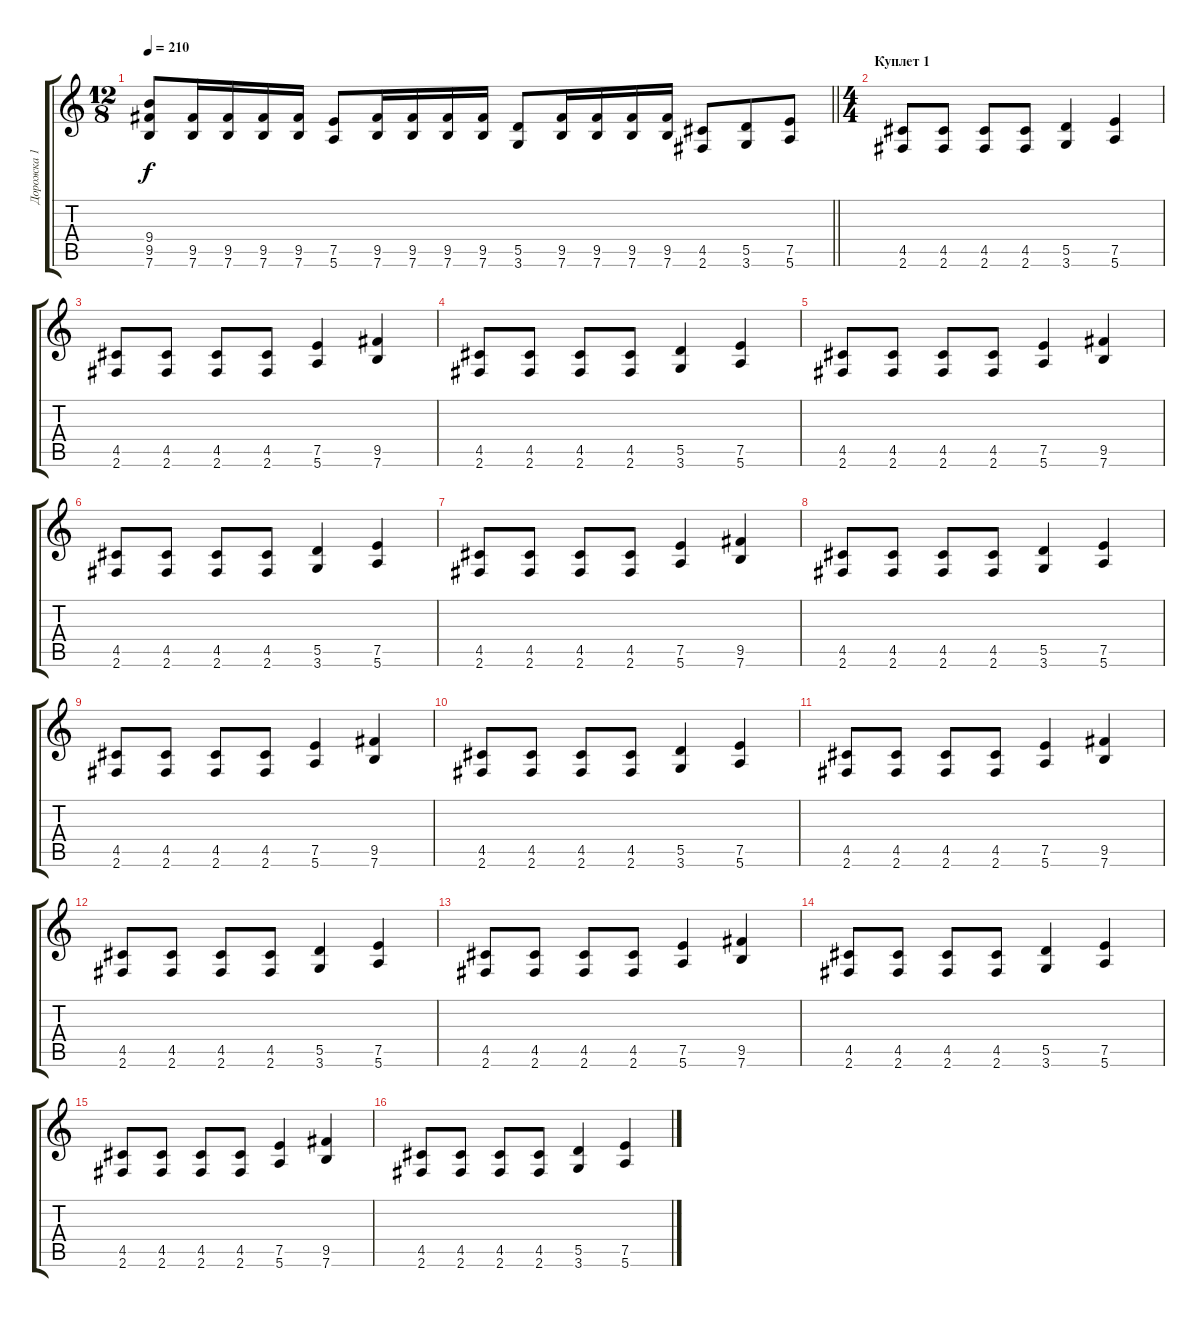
\track ("Дорожка 1" "Дорожка 1") {instrument overdrivenguitar}
\staff {score tabs}
\tuning (E4 B3 G3 D3 A2 E2) {hide}
\ts (12 8)
\tempo 210
\clef g2
\barLineRight lightlight
\ks c
(9.4 9.5 7.6).8{dy f} (9.5 7.6).16 (9.5 7.6).16 (9.5 7.6).16 (9.5 7.6).16 (7.5 5.6).8 (9.5 7.6).16 (9.5 7.6).16 (9.5 7.6).16 (9.5 7.6).16 (5.5 3.6).8 (9.5 7.6).16 (9.5 7.6).16 (9.5 7.6).16 (9.5 7.6).16 (4.5 2.6).8 (5.5 3.6).8 (7.5 5.6).8 |
\ts (4 4)
\section ("" "Куплет 1")
(4.5 2.6).8 (4.5 2.6).8 (4.5 2.6).8 (4.5 2.6).8 (5.5 3.6).4 (7.5 5.6).4 |
(4.5 2.6).8 (4.5 2.6).8 (4.5 2.6).8 (4.5 2.6).8 (7.5 5.6).4 (9.5 7.6).4 |
(4.5 2.6).8 (4.5 2.6).8 (4.5 2.6).8 (4.5 2.6).8 (5.5 3.6).4 (7.5 5.6).4 |
(4.5 2.6).8 (4.5 2.6).8 (4.5 2.6).8 (4.5 2.6).8 (7.5 5.6).4 (9.5 7.6).4 |
(4.5 2.6).8 (4.5 2.6).8 (4.5 2.6).8 (4.5 2.6).8 (5.5 3.6).4 (7.5 5.6).4 |
(4.5 2.6).8 (4.5 2.6).8 (4.5 2.6).8 (4.5 2.6).8 (7.5 5.6).4 (9.5 7.6).4 |
(4.5 2.6).8 (4.5 2.6).8 (4.5 2.6).8 (4.5 2.6).8 (5.5 3.6).4 (7.5 5.6).4 |
(4.5 2.6).8 (4.5 2.6).8 (4.5 2.6).8 (4.5 2.6).8 (7.5 5.6).4 (9.5 7.6).4 |
(4.5 2.6).8 (4.5 2.6).8 (4.5 2.6).8 (4.5 2.6).8 (5.5 3.6).4 (7.5 5.6).4 |
(4.5 2.6).8 (4.5 2.6).8 (4.5 2.6).8 (4.5 2.6).8 (7.5 5.6).4 (9.5 7.6).4 |
(4.5 2.6).8 (4.5 2.6).8 (4.5 2.6).8 (4.5 2.6).8 (5.5 3.6).4 (7.5 5.6).4 |
(4.5 2.6).8 (4.5 2.6).8 (4.5 2.6).8 (4.5 2.6).8 (7.5 5.6).4 (9.5 7.6).4 |
(4.5 2.6).8 (4.5 2.6).8 (4.5 2.6).8 (4.5 2.6).8 (5.5 3.6).4 (7.5 5.6).4 |
(4.5 2.6).8 (4.5 2.6).8 (4.5 2.6).8 (4.5 2.6).8 (7.5 5.6).4 (9.5 7.6).4 |
(4.5 2.6).8 (4.5 2.6).8 (4.5 2.6).8 (4.5 2.6).8 (5.5 3.6).4 (7.5 5.6).4
